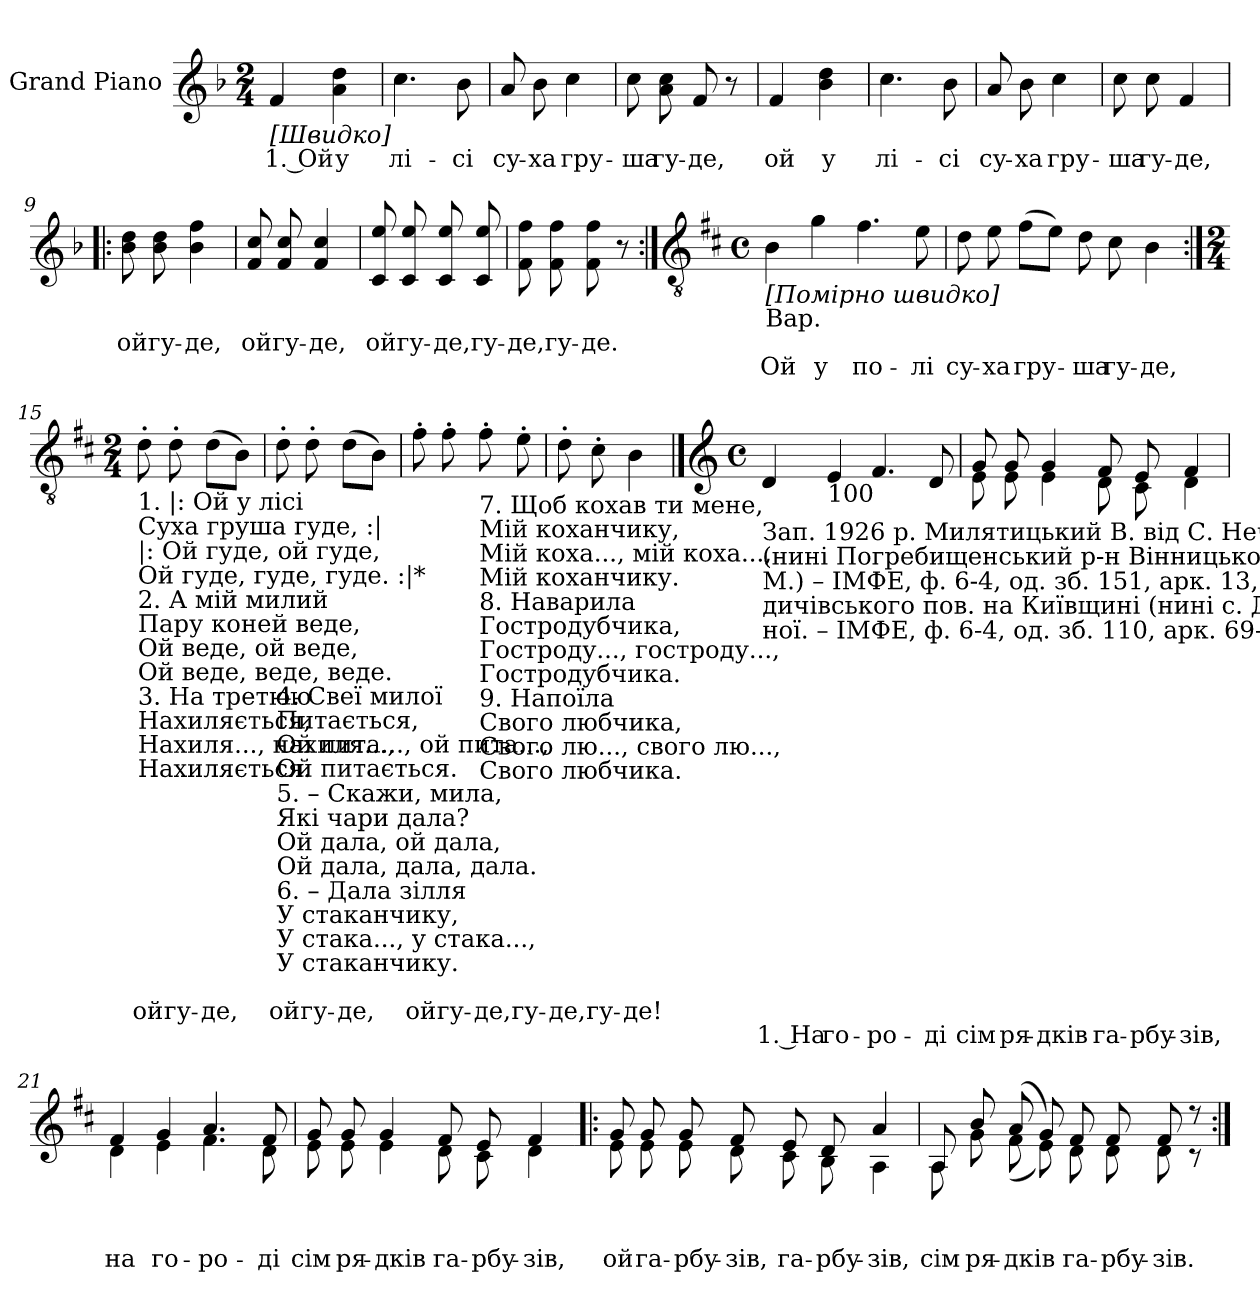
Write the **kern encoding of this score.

**kern	**text	**text	**text
*part1	*part1	*part1	*part1
*staff1	*staff1	*staff1	*staff1
*I"Grand Piano	*	*	*
*clefG2	*	*	*
*k[b-]	*	*	*
*F:	*	*	*
*M2/4	*	*	*
=1	=1	=1	=1
!LO:TX:b:t=[Швидко]	!	!	!
!	!LO:LY:b	!	!
4f/	1. Ой	.	.
!	!LO:LY:b	!	!
4a\ 4dd\	у	.	.
=2	=2	=2	=2
!	!LO:LY:b	!	!
4.cc\	лі-	.	.
!	!LO:LY:b	!	!
8b-\	-сі	.	.
=3	=3	=3	=3
!	!LO:LY:b	!	!
8a/	су-	.	.
!	!LO:LY:b	!	!
8b-\	-ха	.	.
!	!LO:LY:b	!	!
4cc\	гру-	.	.
=4	=4	=4	=4
!	!LO:LY:b	!	!
8cc\	-ша	.	.
!	!LO:LY:b	!	!
8a\ 8cc\	гу-	.	.
!	!LO:LY:b	!	!
8f/	-де,	.	.
8r	.	.	.
=5	=5	=5	=5
!	!LO:LY:b	!	!
4f/	ой	.	.
!	!LO:LY:b	!	!
4b-\ 4dd\	у	.	.
=6	=6	=6	=6
!	!LO:LY:b	!	!
4.cc\	лі-	.	.
!	!LO:LY:b	!	!
8b-\	-сі	.	.
=7	=7	=7	=7
!	!LO:LY:b	!	!
8a/	су-	.	.
!	!LO:LY:b	!	!
8b-\	-ха	.	.
!	!LO:LY:b	!	!
4cc\	гру-	.	.
=8	=8	=8	=8
!	!LO:LY:b	!	!
8cc\	-ша	.	.
!	!LO:LY:b	!	!
8cc\	гу-	.	.
!	!LO:LY:b	!	!
4f/	-де,	.	.
!!LO:LB:g=z
=9!|:	=9!|:	=9!|:	=9!|:
!	!LO:LY:b	!	!
8b-\ 8dd\	ой	.	.
!	!LO:LY:b	!	!
8b-\ 8dd\	гу-	.	.
!	!LO:LY:b	!	!
4b-\ 4ff\	-де,	.	.
=10	=10	=10	=10
!	!LO:LY:b	!	!
8f/ 8cc/	ой	.	.
!	!LO:LY:b	!	!
8f/ 8cc/	гу-	.	.
!	!LO:LY:b	!	!
4f/ 4cc/	-де,	.	.
=11	=11	=11	=11
!	!LO:LY:b	!	!
8c/ 8ee/	ой	.	.
!	!LO:LY:b	!	!
8c/ 8ee/	гу-	.	.
!	!LO:LY:b	!	!
8c/ 8ee/	-де,	.	.
!	!LO:LY:b	!	!
8c/ 8ee/	гу-	.	.
=12	=12	=12	=12
!	!LO:LY:b	!	!
8f\ 8ff\	-де,	.	.
!	!LO:LY:b	!	!
8f\ 8ff\	гу-	.	.
!	!LO:LY:b	!	!
8f\ 8ff\	-де.	.	.
8r	.	.	.
=13:|!	=13:|!	=13:|!	=13:|!
*clefGv2	*	*	*
*k[f#c#]	*	*	*
*D:	*	*	*
*M4/4	*	*	*
*met(c)	*	*	*
!LO:TX:b:t=[Помірно швидко]	!	!	!
!LO:TX:b:t=Вар.	!	!	!
!	!	!LO:LY:b	!
4B\	.	Ой	.
!	!	!LO:LY:b	!
4g\	.	у	.
!	!	!LO:LY:b	!
4.f#\	.	по-	.
!	!	!LO:LY:b	!
8e\	.	-лі	.
!!LO:PB:g=z
=14	=14	=14	=14
!	!	!LO:LY:b	!
8d\	.	су-	.
!	!	!LO:LY:b	!
8e\	.	-ха	.
!	!	!LO:LY:b	!
(>8f#\L	.	гру-	.
8e\J)	.	.	.
!	!	!LO:LY:b	!
8d\	.	-ша	.
!	!	!LO:LY:b	!
8c#\	.	гу-	.
!	!	!LO:LY:b	!
4B\	.	-де,	.
=15:|!	=15:|!	=15:|!	=15:|!
*M2/4	*	*	*
!LO:TX:b:t=1. |&colon; Ой у лісі	!	!	!
!LO:TX:b:t=Суха груша гуде, &colon;|	!	!	!
!LO:TX:b:t=|&colon; Ой гуде, ой гуде,	!	!	!
!LO:TX:b:t=Ой гуде, гуде, гуде. &colon;|*	!	!	!
!LO:TX:b:t=2. А мій милий	!	!	!
!LO:TX:b:t=Пару коней веде,	!	!	!
!LO:TX:b:t=Ой веде, ой веде,	!	!	!
!LO:TX:b:t=Ой веде, веде, веде.	!	!	!
!LO:TX:b:t=3. На третюю	!	!	!
!LO:TX:b:t=Нахиляється,	!	!	!
!LO:TX:b:t=Нахиля..., нахиля...,	!	!	!
!LO:TX:b:t=Нахиляється.	!	!	!
!	!	!LO:LY:b	!
8d'>\	.	ой	.
!	!	!LO:LY:b	!
8d'>\	.	гу-	.
!	!	!LO:LY:b	!
(>8d\L	.	-де,	.
8B\J)	.	.	.
=16	=16	=16	=16
!LO:TX:b:t=4. Свеї милої	!	!	!
!LO:TX:b:t=Питається,	!	!	!
!LO:TX:b:t=Ой пита..., ой пита...,	!	!	!
!LO:TX:b:t=Ой питається.	!	!	!
!LO:TX:b:t=5. – Скажи, мила,	!	!	!
!LO:TX:b:t=Які чари дала?	!	!	!
!LO:TX:b:t=Ой дала, ой дала,	!	!	!
!LO:TX:b:t=Ой дала, дала, дала.	!	!	!
!LO:TX:b:t=6. – Дала зілля	!	!	!
!LO:TX:b:t=У стаканчику,	!	!	!
!LO:TX:b:t=У стака..., у стака...,	!	!	!
!LO:TX:b:t=У стаканчику.	!	!	!
!	!	!LO:LY:b	!
8d'>\	.	ой	.
!	!	!LO:LY:b	!
8d'>\	.	гу-	.
!	!	!LO:LY:b	!
(>8d\L	.	-де,	.
8B\J)	.	.	.
=17	=17	=17	=17
!	!	!LO:LY:b	!
8f#'>\	.	ой	.
!	!	!LO:LY:b	!
8f#'>\	.	гу-	.
!LO:TX:b:t=7. Щоб кохав ти мене,	!	!	!
!LO:TX:b:t=Мій коханчику,	!	!	!
!LO:TX:b:t=Мій коха..., мій коха...,	!	!	!
!LO:TX:b:t=Мій коханчику.	!	!	!
!LO:TX:b:t=8. Наварила	!	!	!
!LO:TX:b:t=Гостродубчика,	!	!	!
!LO:TX:b:t=Гостроду..., гостроду...,	!	!	!
!LO:TX:b:t=Гостродубчика.	!	!	!
!LO:TX:b:t=9. Напоїла	!	!	!
!LO:TX:b:t=Свого любчика,	!	!	!
!LO:TX:b:t=Свого лю..., свого лю...,	!	!	!
!LO:TX:b:t=Свого любчика.	!	!	!
!	!	!LO:LY:b	!
8f#'>\	.	-де,	.
!	!	!LO:LY:b	!
8e'>\	.	гу-	.
=18	=18	=18	=18
!	!	!LO:LY:b	!
8d'>\	.	-де,	.
!	!	!LO:LY:b	!
8c#'>\	.	гу-	.
!	!	!LO:LY:b	!
4B\	.	-де!	.
!!LO:PB:g=z
==19	==19	==19	==19
*clefG2	*	*	*
*M4/4	*	*	*
*met(c)	*	*	*
!LO:TX:b:t=Зап. 1926 р. Милятицький В. від С. Нечипоренки та О. Орленко з с. Спичиньці Бердичівської окр.	!	!	!
!LO:TX:b:t=(нині Погребищенський р-н Вінницької обл.). Дівчача гуртова. Занесена 22 року військовими. (В.	!	!	!
!LO:TX:b:t=М.) – ІМФЕ, ф. 6-4, од. зб. 151, арк. 13, № 23. Вар. зап. 1922 р. Кудрицька А. М. у с. Овечаче Бер-	!	!	!
!LO:TX:b:t=дичівського пов. на Київщині (нині с. Дружне Калинівського р-ну Вінницької обл.) від Д. Нагір-	!	!	!
!LO:TX:b:t=ної. – ІМФЕ, ф. 6-4, од. зб. 110, арк. 69-70 (текст), арк. 152 (мел.).	!	!	!
!	!	!	!LO:LY:b
4d/	.	.	1. На
!LO:TX:b:t=100	!	!	!
!	!	!	!LO:LY:b
4e/	.	.	го-
!	!	!	!LO:LY:b
4.f#/	.	.	-ро-
!	!	!	!LO:LY:b
8d/	.	.	-ді
=20	=20	=20	=20
!	!	!	!LO:LY:b
*^	*	*	*
8g/	8e\	.	.	сім
!	!	!	!	!LO:LY:b
8g/	8e\	.	.	ря-
!	!	!	!	!LO:LY:b
4g/	4e\	.	.	-дків
!	!	!	!	!LO:LY:b
8f#/	8d\	.	.	га-
!	!	!	!	!LO:LY:b
8e/	8c#\	.	.	-рбу-
!	!	!	!	!LO:LY:b
4f#/	4d\	.	.	-зів,
=21	=21	=21	=21	=21
!	!	!	!	!LO:LY:b
4f#/	4d\	.	.	на
!	!	!	!	!LO:LY:b
4g/	4e\	.	.	го-
!	!	!	!	!LO:LY:b
4.a/	4.f#\	.	.	-ро-
!	!	!	!	!LO:LY:b
8f#/	8d\	.	.	-ді
=22	=22	=22	=22	=22
!	!	!	!	!LO:LY:b
8g/	8e\	.	.	сім
!	!	!	!	!LO:LY:b
8g/	8e\	.	.	ря-
!	!	!	!	!LO:LY:b
4g/	4e\	.	.	-дків
!	!	!	!	!LO:LY:b
8f#/	8d\	.	.	га-
!	!	!	!	!LO:LY:b
8e/	8c#\	.	.	-рбу-
!	!	!	!	!LO:LY:b
4f#/	4d\	.	.	-зів,
!!LO:LB:g=z	!!
=23!|:	=23!|:	=23!|:	=23!|:	=23!|:
!	!	!	!	!LO:LY:b
8g/	8e\	.	.	ой
!	!	!	!	!LO:LY:b
8g/	8e\	.	.	га-
!	!	!	!	!LO:LY:b
8g/	8e\	.	.	-рбу-
!	!	!	!	!LO:LY:b
8f#/	8d\	.	.	-зів,
!	!	!	!	!LO:LY:b
8e/	8c#\	.	.	га-
!	!	!	!	!LO:LY:b
8d/	8B\	.	.	-рбу-
!	!	!	!	!LO:LY:b
4a/	4A\	.	.	-зів,
=24	=24	=24	=24	=24
!	!	!	!	!LO:LY:b
8A/	8A\	.	.	сім
!	!	!	!	!LO:LY:b
8b/	8g\	.	.	ря-
!	!	!	!	!LO:LY:b
(>8a/	(<8f#\	.	.	-дків
8g/)	8e\)	.	.	.
!	!	!	!	!LO:LY:b
8f#/	8d\	.	.	га-
!	!	!	!	!LO:LY:b
8f#/	8d\	.	.	-рбу-
!	!	!	!	!LO:LY:b
8f#/	8d\	.	.	-зів.
8r	8rc	.	.	.
*v	*v	*	*	*
=:|!	=:|!	=:|!	=:|!
*-	*-	*-	*-
